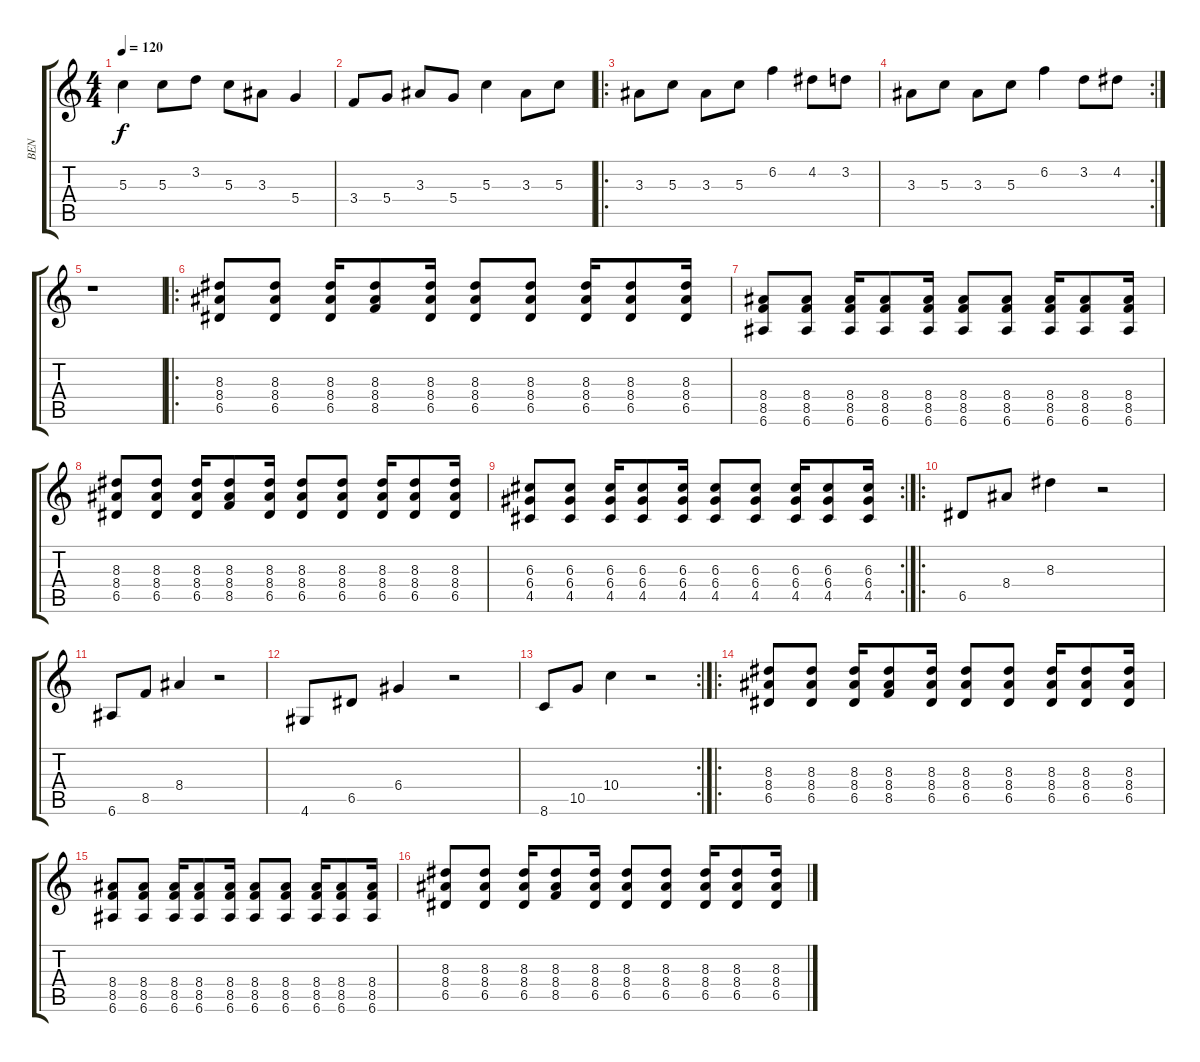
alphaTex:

\track ("BEN" "BEN") {instrument acousticguitarnylon}
\staff {score tabs}
\tuning (E4 B3 G3 D3 A2 E2) {hide}
\ts (4 4)
\tempo 120
\clef g2
\ks c
5.3.4{dy f instrument acousticguitarnylon} 5.3.8 3.2.8 5.3.8 3.3.8 5.4.4 |
3.4.8 5.4.8 3.3.8 5.4.8 5.3.4 3.3.8 5.3.8 |
\ro
3.3.8 5.3.8 3.3.8 5.3.8 6.2.4 4.2.8 3.2.8 |
\rc 2
3.3.8 5.3.8 3.3.8 5.3.8 6.2.4 3.2.8 4.2.8 |
r.1 |
\ro
(8.3 8.4 6.5).8 (8.3 8.4 6.5).8 (8.3 8.4 6.5).16 (8.3 8.4 8.5).8 (8.3 8.4 6.5).16 (8.3 8.4 6.5).8 (8.3 8.4 6.5).8 (8.3 8.4 6.5).16 (8.3 8.4 6.5).8 (8.3 8.4 6.5).16 |
(8.4 8.5 6.6).8 (8.4 8.5 6.6).8 (8.4 8.5 6.6).16 (8.4 8.5 6.6).8 (8.4 8.5 6.6).16 (8.4 8.5 6.6).8 (8.4 8.5 6.6).8 (8.4 8.5 6.6).16 (8.4 8.5 6.6).8 (8.4 8.5 6.6).16 |
(8.3 8.4 6.5).8 (8.3 8.4 6.5).8 (8.3 8.4 6.5).16 (8.3 8.4 8.5).8 (8.3 8.4 6.5).16 (8.3 8.4 6.5).8 (8.3 8.4 6.5).8 (8.3 8.4 6.5).16 (8.3 8.4 6.5).8 (8.3 8.4 6.5).16 |
\rc 2
(6.3 6.4 4.5).8 (6.3 6.4 4.5).8 (6.3 6.4 4.5).16 (6.3 6.4 4.5).8 (6.3 6.4 4.5).16 (6.3 6.4 4.5).8 (6.3 6.4 4.5).8 (6.3 6.4 4.5).16 (6.3 6.4 4.5).8 (6.3 6.4 4.5).16 |
\ro
6.5.8 8.4.8 8.3.4 r.2 |
6.6.8 8.5.8 8.4.4 r.2 |
4.6.8 6.5.8 6.4.4 r.2 |
\rc 2
8.6.8 10.5.8 10.4.4 r.2 |
\ro
(8.3 8.4 6.5).8 (8.3 8.4 6.5).8 (8.3 8.4 6.5).16 (8.3 8.4 8.5).8 (8.3 8.4 6.5).16 (8.3 8.4 6.5).8 (8.3 8.4 6.5).8 (8.3 8.4 6.5).16 (8.3 8.4 6.5).8 (8.3 8.4 6.5).16 |
(8.4 8.5 6.6).8 (8.4 8.5 6.6).8 (8.4 8.5 6.6).16 (8.4 8.5 6.6).8 (8.4 8.5 6.6).16 (8.4 8.5 6.6).8 (8.4 8.5 6.6).8 (8.4 8.5 6.6).16 (8.4 8.5 6.6).8 (8.4 8.5 6.6).16 |
(8.3 8.4 6.5).8 (8.3 8.4 6.5).8 (8.3 8.4 6.5).16 (8.3 8.4 8.5).8 (8.3 8.4 6.5).16 (8.3 8.4 6.5).8 (8.3 8.4 6.5).8 (8.3 8.4 6.5).16 (8.3 8.4 6.5).8 (8.3 8.4 6.5).16
